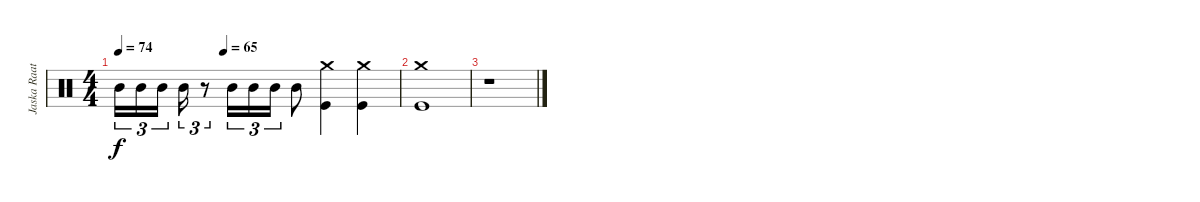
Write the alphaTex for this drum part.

\track ("Jaska Raatikainen" "Jaska Raat") {instrument percussion}
\staff {score}
\articulation defaults
\ts (4 4)
\tempo 74
\tempo (65 0.375)
\clef neutral
\ks c "Mid Tom (hit)".16{tu (3 2) dy f} "Mid Tom (hit)".16{tu (3 2)} "Mid Tom (hit)".16{tu (3 2) beam splitsecondary} "Mid Tom (hit)".16{tu (3 2)}
r.8{tu (3 2)} "Mid Tom (hit)".16{tu (3 2)} "Mid Tom (hit)".16{tu (3 2)} "Mid Tom (hit)".16{tu (3 2)} "Mid Tom (hit)".8 ("Crash medium (hit)" "Kick (hit)").4 ("Crash medium (hit)" "Kick (hit)").4 |
("Crash medium (hit)" "Kick (hit)").1 |
r.1
